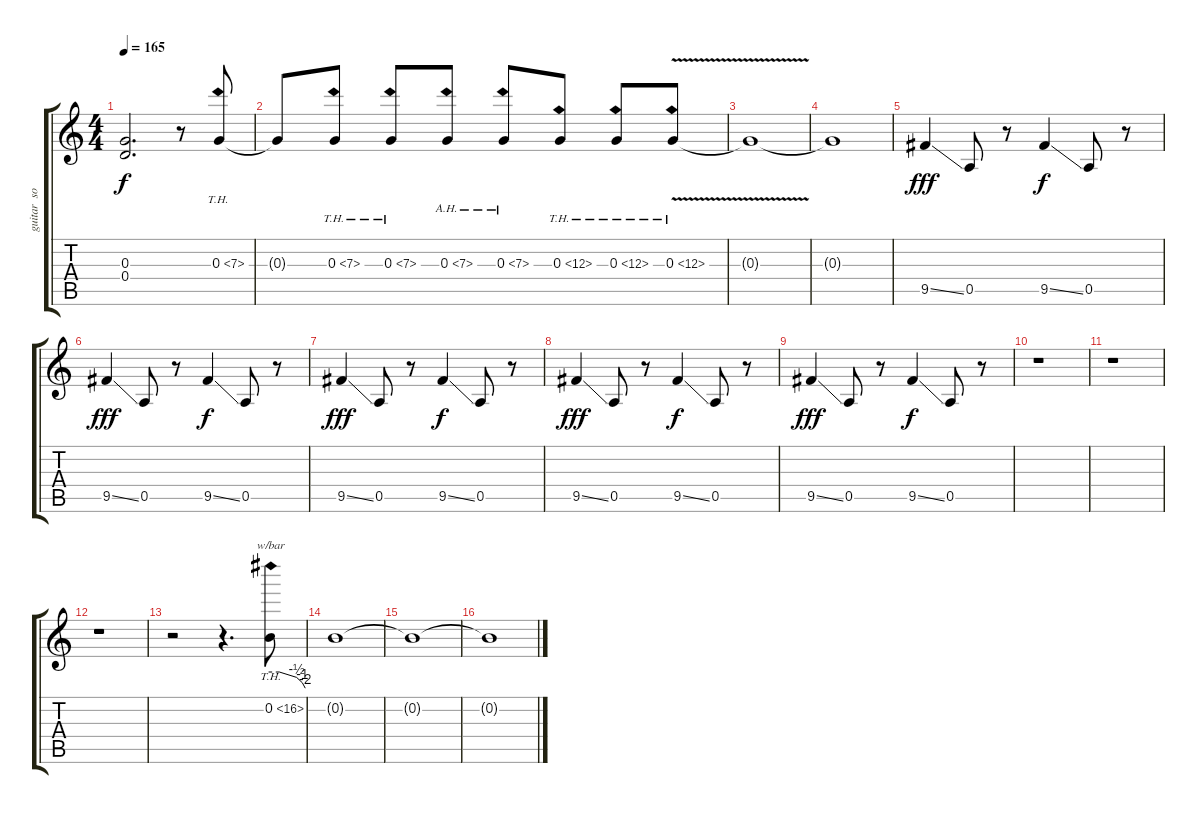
\track ("guitar  solo  three" "guitar  so") {instrument overdrivenguitar}
\staff {score tabs}
\tuning (E4 B3 G3 D3 A2 E2) {hide}
\ts (4 4)
\tempo 165
\clef g2
\ks c
(0.3{t} 0.4).2{d dy f volume 10} r.8 0.3{th 7}.8{volume 13 balance 0} |
0.3{t}.8 0.3{th 7}.8 0.3{th 7}.8 0.3{ah 7}.8 0.3{ah 7}.8 0.3{th 12}.8 0.3{th 12}.8 0.3{th 12 v}.8 |
0.3{t}.1 |
0.3{t}.1{volume 11} |
9.5{ss}.4{dy fff volume 16 balance 0} 0.5.8 r.8 9.5{ss}.4{dy f volume 16 balance 16} 0.5.8 r.8 |
9.5{ss}.4{dy fff volume 8 balance 0} 0.5.8 r.8 9.5{ss}.4{dy f volume 8 balance 16} 0.5.8 r.8 |
9.5{ss}.4{dy fff volume 6 balance 0} 0.5.8 r.8 9.5{ss}.4{dy f volume 6 balance 16} 0.5.8 r.8 |
9.5{ss}.4{dy fff volume 5 balance 0} 0.5.8 r.8 9.5{ss}.4{dy f volume 5 balance 16} 0.5.8 r.8 |
9.5{ss}.4{dy fff volume 4 balance 0} 0.5.8 r.8 9.5{ss}.4{dy f volume 4 balance 16} 0.5.8 r.8 |
r.1 |
r.1 |
r.1 |
r.2{volume 13 balance 0} r.4{d} 0.2{th 16}.8{tbe (custom default 0 0 15 0 45 -2 55 -4 60 -8) volume 8} |
0.2{t}.1 |
0.2{t}.1 |
0.2{t}.1
